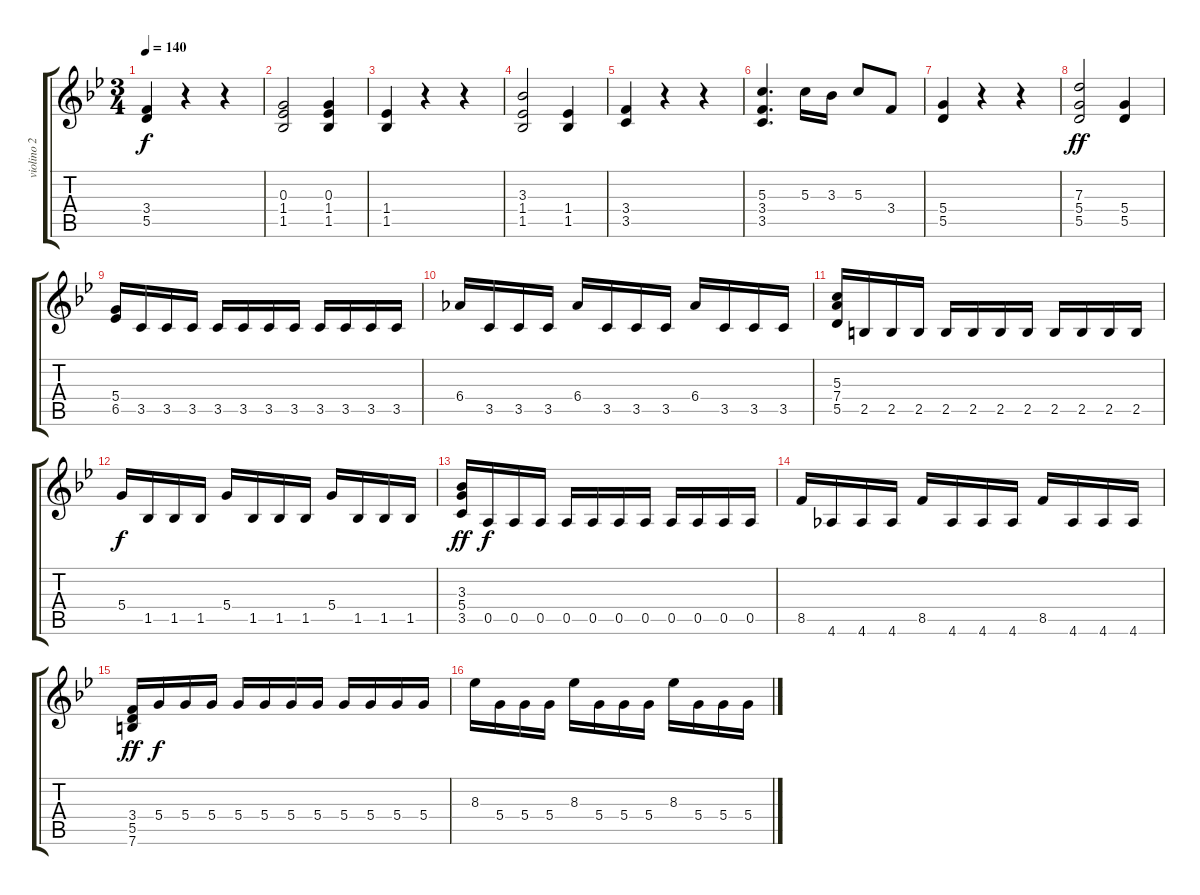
\track ("violino 2" "violino 2") {instrument distortionguitar}
\staff {score tabs}
\tuning (E4 B3 G3 D3 A2 E2) {hide}
\ts (3 4)
\tempo 140
\clef g2
\ks gminor
(3.4 5.5).4{dy f} r.4 r.4 |
(0.3 1.4 1.5).2 (0.3 1.4 1.5).4 |
(1.4 1.5).4 r.4 r.4 |
(3.3 1.4 1.5).2 (1.4 1.5).4 |
(3.4 3.5).4 r.4 r.4 |
(5.3 3.4 3.5).4{d} 5.3.16 3.3.16 5.3.8 3.4.8 |
(5.4 5.5).4 r.4 r.4 |
(7.3 5.4 5.5).2{dy ff} (5.4 5.5).4 |
(5.4 6.5).16 3.5.16 3.5.16 3.5.16 3.5.16 3.5.16 3.5.16 3.5.16 3.5.16 3.5.16 3.5.16 3.5.16 |
6.4.16 3.5.16 3.5.16 3.5.16 6.4.16 3.5.16 3.5.16 3.5.16 6.4.16 3.5.16 3.5.16 3.5.16 |
(5.3 7.4 5.5).16 2.5.16 2.5.16 2.5.16 2.5.16 2.5.16 2.5.16 2.5.16 2.5.16 2.5.16 2.5.16 2.5.16 |
5.4.16{dy f} 1.5.16 1.5.16 1.5.16 5.4.16 1.5.16 1.5.16 1.5.16 5.4.16 1.5.16 1.5.16 1.5.16 |
(3.3 5.4 3.5).16{dy ff} 0.5.16{dy f} 0.5.16 0.5.16 0.5.16 0.5.16 0.5.16 0.5.16 0.5.16 0.5.16 0.5.16 0.5.16 |
8.5.16 4.6.16 4.6.16 4.6.16 8.5.16 4.6.16 4.6.16 4.6.16 8.5.16 4.6.16 4.6.16 4.6.16 |
(3.4 5.5 7.6).16{dy ff} 5.4.16{dy f} 5.4.16 5.4.16 5.4.16 5.4.16 5.4.16 5.4.16 5.4.16 5.4.16 5.4.16 5.4.16 |
8.3.16 5.4.16 5.4.16 5.4.16 8.3.16 5.4.16 5.4.16 5.4.16 8.3.16 5.4.16 5.4.16 5.4.16
